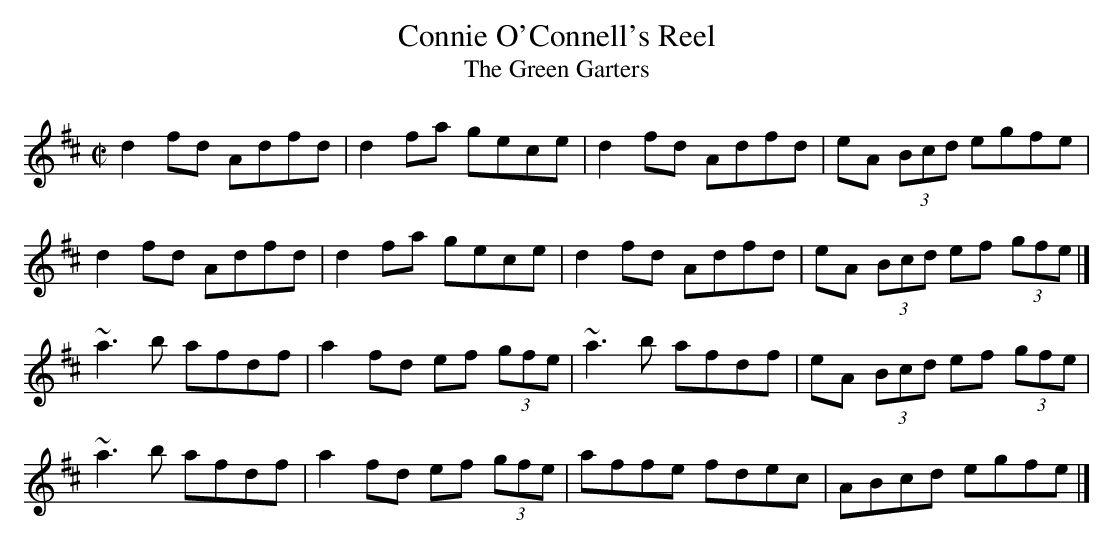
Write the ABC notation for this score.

X:1
T:Connie O'Connell's Reel
T:Green Garters, The
M:C|
L:1/8
K:D
d2fd Adfd|d2fa gece|d2fd Adfd|eA (3Bcd egfe|!
d2fd Adfd|d2fa gece|d2fd Adfd|eA (3Bcd ef (3gfe|]!
~a3b afdf|a2fd ef (3gfe|~a3b afdf|eA (3Bcd ef (3gfe|!
~a3b afdf|a2fd ef (3gfe|affe fdec|ABcd egfe|]!
